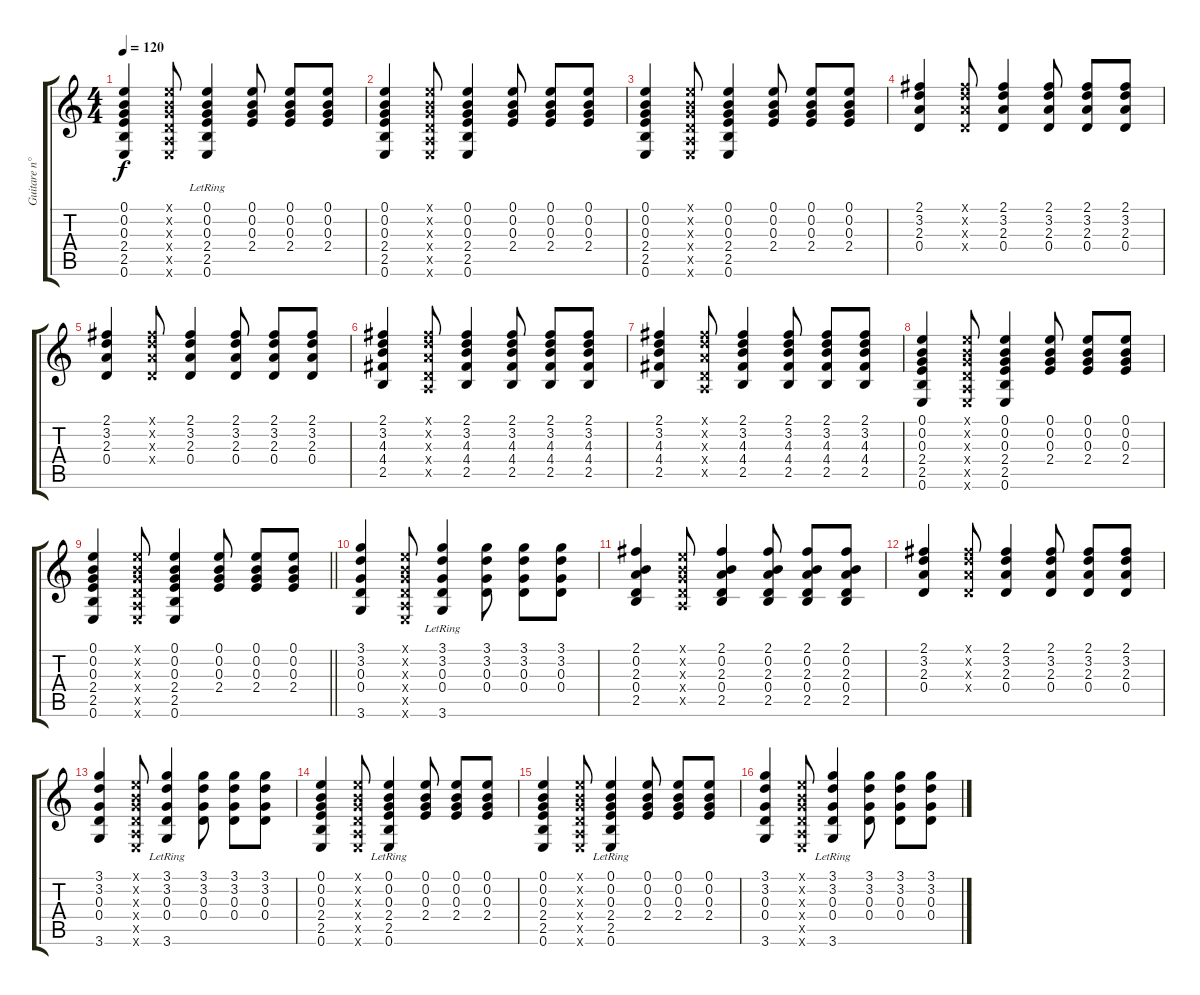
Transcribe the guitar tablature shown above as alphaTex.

\track ("Guitare n°2" "Guitare n°") {instrument acousticguitarsteel}
\staff {score tabs}
\tuning (E4 B3 G3 D3 A2 E2) {hide}
\ts (4 4)
\tempo 120
\clef g2
\ks c
(0.1 0.2 0.3 2.4 2.5 0.6).4{dy f} (0.1{x} 0.2{x} 0.3{x} 0.4{x} 0.5{x} 0.6{x}).8 (0.1 0.2{lr} 0.3 2.4 2.5 0.6).4 (0.1 0.2 0.3 2.4).8 (0.1 0.2 0.3 2.4).8 (0.1 0.2 0.3 2.4).8 |
(0.1 0.2 0.3 2.4 2.5 0.6).4 (0.1{x} 0.2{x} 0.3{x} 0.4{x} 0.5{x} 0.6{x}).8 (0.1 0.2 0.3 2.4 2.5 0.6).4 (0.1 0.2 0.3 2.4).8 (0.1 0.2 0.3 2.4).8 (0.1 0.2 0.3 2.4).8 |
(0.1 0.2 0.3 2.4 2.5 0.6).4 (0.1{x} 0.2{x} 0.3{x} 0.4{x} 0.5{x} 0.6{x}).8 (0.1 0.2 0.3 2.4 2.5 0.6).4 (0.1 0.2 0.3 2.4).8 (0.1 0.2 0.3 2.4).8 (0.1 0.2 0.3 2.4).8 |
(2.1 3.2 2.3 0.4).4 (2.1{x} 3.2{x} 2.3{x} 0.4{x}).8 (2.1 3.2 2.3 0.4).4 (2.1 3.2 2.3 0.4).8 (2.1 3.2 2.3 0.4).8 (2.1 3.2 2.3 0.4).8 |
(2.1 3.2 2.3 0.4).4 (2.1{x} 3.2{x} 2.3{x} 0.4{x}).8 (2.1 3.2 2.3 0.4).4 (2.1 3.2 2.3 0.4).8 (2.1 3.2 2.3 0.4).8 (2.1 3.2 2.3 0.4).8 |
(2.1 3.2 4.3 4.4 2.5).4 (2.1{x} 3.2{x} 2.3{x} 0.4{x} 0.5{x}).8 (2.1 3.2 4.3 4.4 2.5).4 (2.1 3.2 4.3 4.4 2.5).8 (2.1 3.2 4.3 4.4 2.5).8 (2.1 3.2 4.3 4.4 2.5).8 |
(2.1 3.2 4.3 4.4 2.5).4 (2.1{x} 3.2{x} 2.3{x} 0.4{x} 0.5{x}).8 (2.1 3.2 4.3 4.4 2.5).4 (2.1 3.2 4.3 4.4 2.5).8 (2.1 3.2 4.3 4.4 2.5).8 (2.1 3.2 4.3 4.4 2.5).8 |
(0.1 0.2 0.3 2.4 2.5 0.6).4 (0.1{x} 0.2{x} 0.3{x} 0.4{x} 0.5{x} 0.6{x}).8 (0.1 0.2 0.3 2.4 2.5 0.6).4 (0.1 0.2 0.3 2.4).8 (0.1 0.2 0.3 2.4).8 (0.1 0.2 0.3 2.4).8 |
\barLineRight lightlight
(0.1 0.2 0.3 2.4 2.5 0.6).4 (0.1{x} 0.2{x} 0.3{x} 0.4{x} 0.5{x} 0.6{x}).8 (0.1 0.2 0.3 2.4 2.5 0.6).4 (0.1 0.2 0.3 2.4).8 (0.1 0.2 0.3 2.4).8 (0.1 0.2 0.3 2.4).8 |
(3.1 3.2 0.3 0.4 3.6).4 (0.1{x} 0.2{x} 0.3{x} 0.4{x} 0.5{x} 0.6{x}).8 (3.1 3.2 0.3 0.4 3.6{lr}).4 (3.1 3.2 0.3 0.4).8 (3.1 3.2 0.3 0.4).8 (3.1 3.2 0.3 0.4).8 |
(2.1 0.2 2.3 0.4 2.5).4 (0.1{x} 0.2{x} 0.3{x} 0.4{x} 0.5{x}).8 (2.1 0.2 2.3 0.4 2.5).4 (2.1 0.2 2.3 0.4 2.5).8 (2.1 0.2 2.3 0.4 2.5).8 (2.1 0.2 2.3 0.4 2.5).8 |
(2.1 3.2 2.3 0.4).4 (2.1{x} 3.2{x} 2.3{x} 0.4{x}).8 (2.1 3.2 2.3 0.4).4 (2.1 3.2 2.3 0.4).8 (2.1 3.2 2.3 0.4).8 (2.1 3.2 2.3 0.4).8 |
(3.1 3.2 0.3 0.4 3.6).4 (0.1{x} 0.2{x} 0.3{x} 0.4{x} 0.5{x} 0.6{x}).8 (3.1 3.2 0.3 0.4 3.6{lr}).4 (3.1 3.2 0.3 0.4).8 (3.1 3.2 0.3 0.4).8 (3.1 3.2 0.3 0.4).8 |
(0.1 0.2 0.3 2.4 2.5 0.6).4 (0.1{x} 0.2{x} 0.3{x} 0.4{x} 0.5{x} 0.6{x}).8 (0.1 0.2 0.3 2.4 2.5 0.6{lr}).4 (0.1 0.2 0.3 2.4).8 (0.1 0.2 0.3 2.4).8 (0.1 0.2 0.3 2.4).8 |
(0.1 0.2 0.3 2.4 2.5 0.6).4 (0.1{x} 0.2{x} 0.3{x} 0.4{x} 0.5{x} 0.6{x}).8 (0.1 0.2 0.3 2.4 2.5 0.6{lr}).4 (0.1 0.2 0.3 2.4).8 (0.1 0.2 0.3 2.4).8 (0.1 0.2 0.3 2.4).8 |
(3.1 3.2 0.3 0.4 3.6).4 (0.1{x} 0.2{x} 0.3{x} 0.4{x} 0.5{x} 0.6{x}).8 (3.1 3.2 0.3 0.4 3.6{lr}).4 (3.1 3.2 0.3 0.4).8 (3.1 3.2 0.3 0.4).8 (3.1 3.2 0.3 0.4).8
